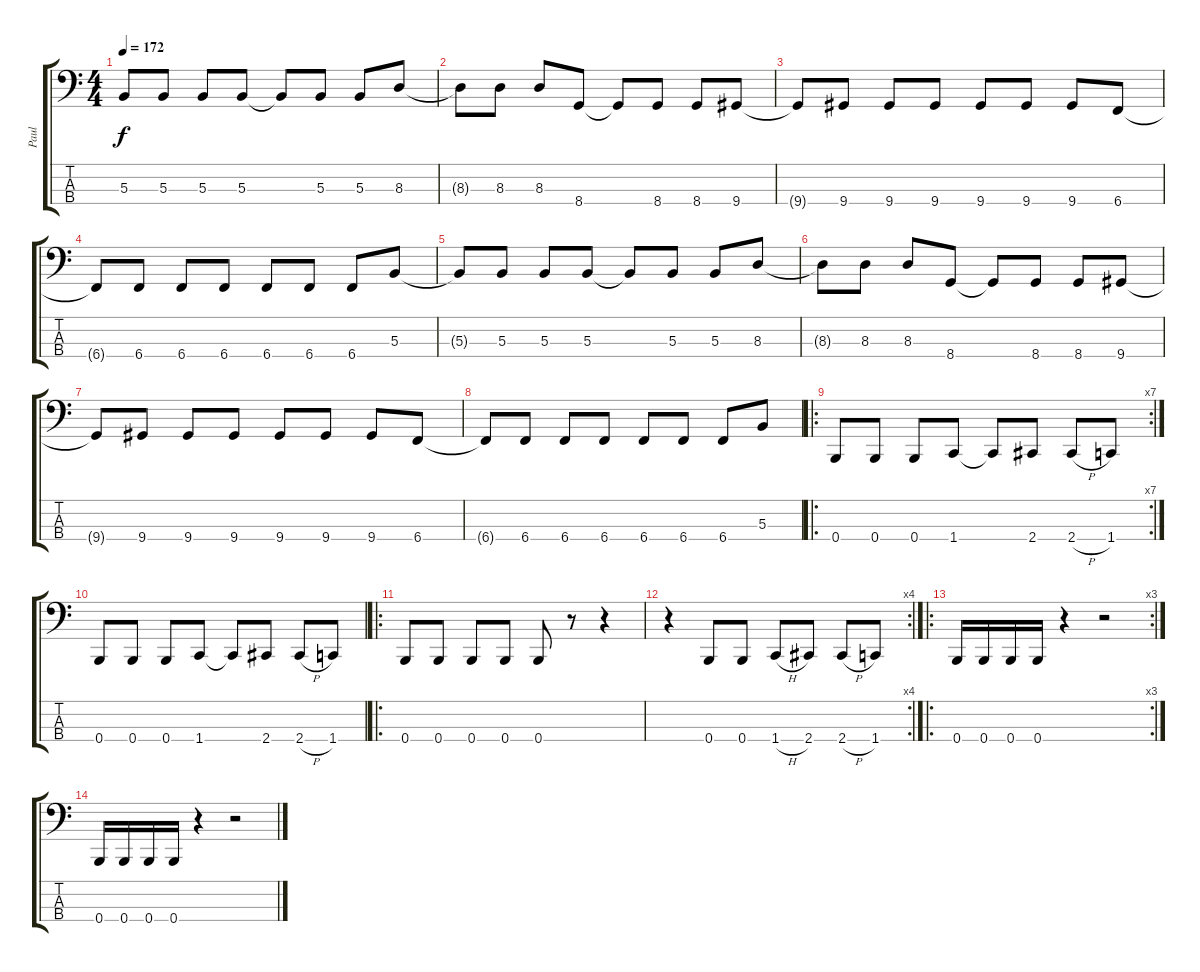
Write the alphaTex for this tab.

\track ("Paul" "Paul") {instrument electricbasspick}
\staff {score tabs}
\tuning (E2 B1 Gb1 B0) {hide}
\ts (4 4)
\tempo 172
\clef f4
\ks c
5.3{t}.8{dy f} 5.3.8 5.3.8 5.3.8 5.3{t}.8 5.3.8 5.3.8 8.3.8 |
8.3{t}.8 8.3.8 8.3.8 8.4.8 8.4{t}.8 8.4.8 8.4.8 9.4.8 |
9.4{t}.8 9.4.8 9.4.8 9.4.8 9.4.8 9.4.8 9.4.8 6.4.8 |
6.4{t}.8 6.4.8 6.4.8 6.4.8 6.4.8 6.4.8 6.4.8 5.3.8 |
5.3{t}.8 5.3.8 5.3.8 5.3.8 5.3{t}.8 5.3.8 5.3.8 8.3.8 |
8.3{t}.8 8.3.8 8.3.8 8.4.8 8.4{t}.8 8.4.8 8.4.8 9.4.8 |
9.4{t}.8 9.4.8 9.4.8 9.4.8 9.4.8 9.4.8 9.4.8 6.4.8 |
6.4{t}.8 6.4.8 6.4.8 6.4.8 6.4.8 6.4.8 6.4.8 5.3.8 |
\ro
\rc 7
0.4.8 0.4.8 0.4.8 1.4.8 1.4{t}.8 2.4.8 2.4{h}.8 1.4.8 |
0.4.8 0.4.8 0.4.8 1.4.8 1.4{t}.8 2.4.8 2.4{h}.8 1.4.8 |
\ro
0.4.8 0.4.8 0.4.8 0.4.8 0.4.8 r.8 r.4 |
\rc 4
r.4 0.4.8 0.4.8 1.4{h}.8 2.4.8 2.4{h}.8 1.4.8 |
\ro
\rc 3
0.4.16 0.4.16 0.4.16 0.4.16 r.4 r.2 |
0.4.16 0.4.16 0.4.16 0.4.16 r.4 r.2
